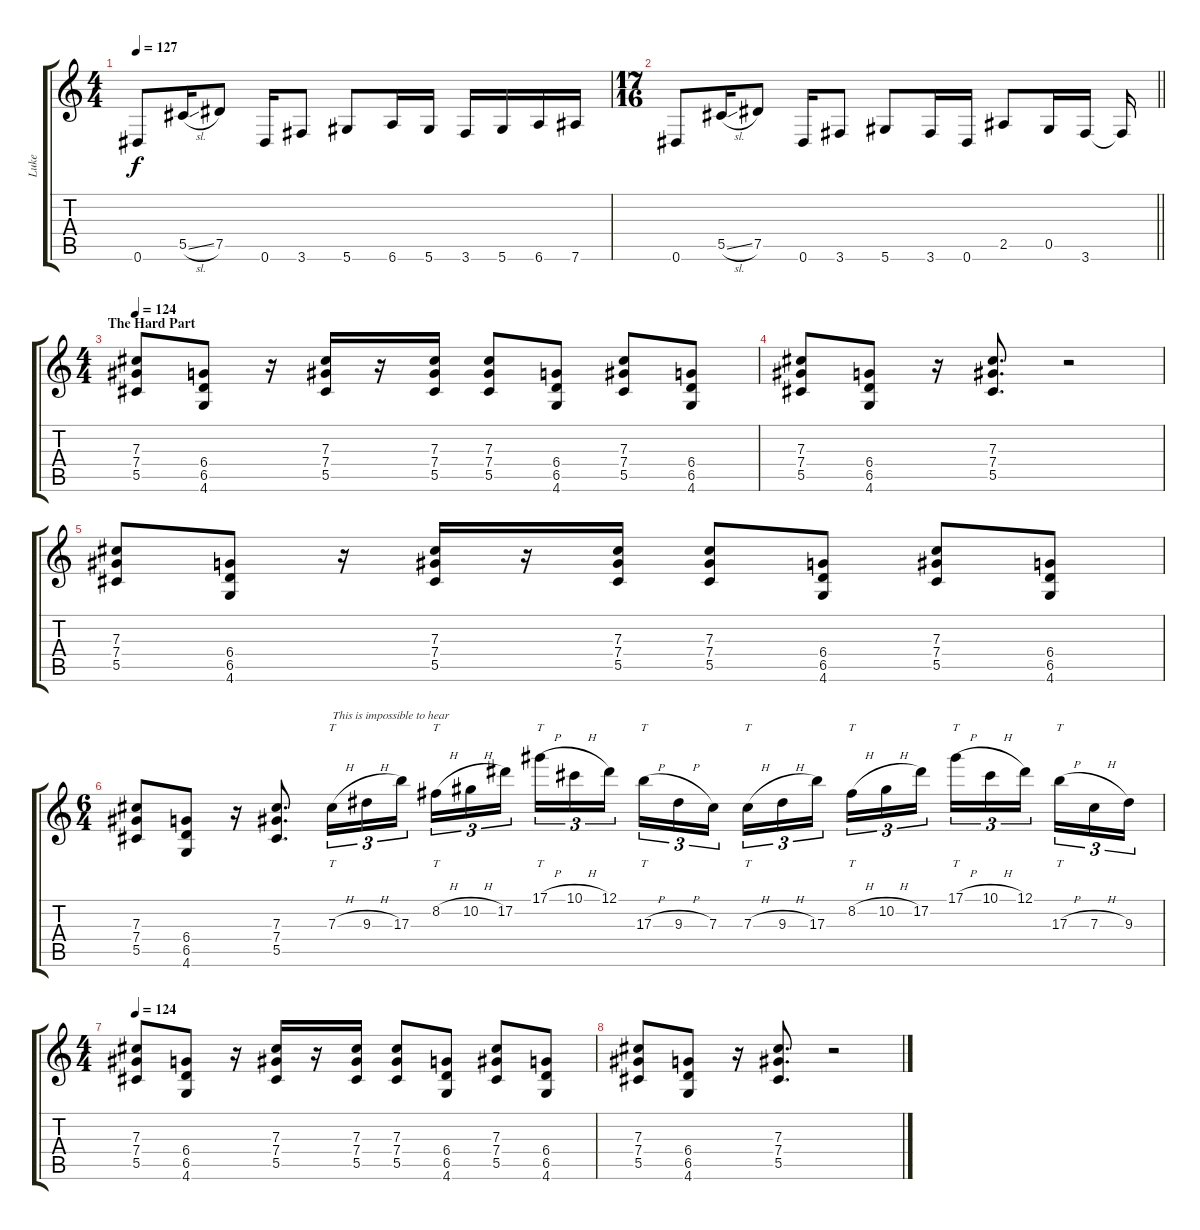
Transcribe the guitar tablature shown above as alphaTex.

\track ("Luke" "Luke") {instrument overdrivenguitar}
\staff {score tabs}
\tuning (Eb4 Bb3 Gb3 Db3 Ab2 Eb2) {hide}
\ts (4 4)
\tempo 127
\clef g2
\ks c
0.6.8{dy f} 5.5{sl}.16 7.5.8 0.6.16 3.6.8 5.6.8 6.6.16 5.6.16 3.6.16 5.6.16 6.6.16 7.6.16 |
\ts (17 16)
\barLineRight lightlight
0.6.8 5.5{sl}.16 7.5.8 0.6.16 3.6.8 5.6.8 3.6.16 0.6.16 2.5.8 0.5.16 3.6.16 3.6{t}.16 |
\ts (4 4)
\section ("" "The Hard Part")
\tempo 124
(7.3 7.4 5.5).8 (6.4 6.5 4.6).8 r.16 (7.3 7.4 5.5).16 r.16 (7.3 7.4 5.5).16 (7.3 7.4 5.5).8 (6.4 6.5 4.6).8 (7.3 7.4 5.5).8 (6.4 6.5 4.6).8 |
(7.3 7.4 5.5).8 (6.4 6.5 4.6).8 r.16 (7.3 7.4 5.5).8{d} r.2 |
(7.3 7.4 5.5).8 (6.4 6.5 4.6).8 r.16 (7.3 7.4 5.5).16 r.16 (7.3 7.4 5.5).16 (7.3 7.4 5.5).8 (6.4 6.5 4.6).8 (7.3 7.4 5.5).8 (6.4 6.5 4.6).8 |
\ts (6 4)
(7.3 7.4 5.5).8 (6.4 6.5 4.6).8 r.16 (7.3 7.4 5.5).8{d} 7.3{h}.16{tt tu (3 2) txt "This is impossible to hear"} 9.3{h}.16{tu (3 2)} 17.3.16{tu (3 2) beam splitsecondary} 8.2{h}.16{tt tu (3 2)} 10.2{h}.16{tu (3 2)} 17.2.16{tu (3 2)} 17.1{h}.16{tt tu (3 2)} 10.1{h}.16{tu (3 2)} 12.1.16{tu (3 2) beam splitsecondary} 17.3{h}.16{tt tu (3 2)} 9.3{h}.16{tu (3 2)} 7.3.16{tu (3 2) beam splitsecondary} 7.3{h}.16{tt tu (3 2)} 9.3{h}.16{tu (3 2)} 17.3.16{tu (3 2) beam splitsecondary} 8.2{h}.16{tt tu (3 2)} 10.2{h}.16{tu (3 2)} 17.2.16{tu (3 2) beam splitsecondary} 17.1{h}.16{tt tu (3 2)} 10.1{h}.16{tu (3 2)} 12.1.16{tu (3 2) beam splitsecondary} 17.3{h}.16{tt tu (3 2)} 7.3{h}.16{tu (3 2)} 9.3.16{tu (3 2)} |
\ts (4 4)
\tempo 124
(7.3 7.4 5.5).8 (6.4 6.5 4.6).8 r.16 (7.3 7.4 5.5).16 r.16 (7.3 7.4 5.5).16 (7.3 7.4 5.5).8 (6.4 6.5 4.6).8 (7.3 7.4 5.5).8 (6.4 6.5 4.6).8 |
(7.3 7.4 5.5).8 (6.4 6.5 4.6).8 r.16 (7.3 7.4 5.5).8{d} r.2
